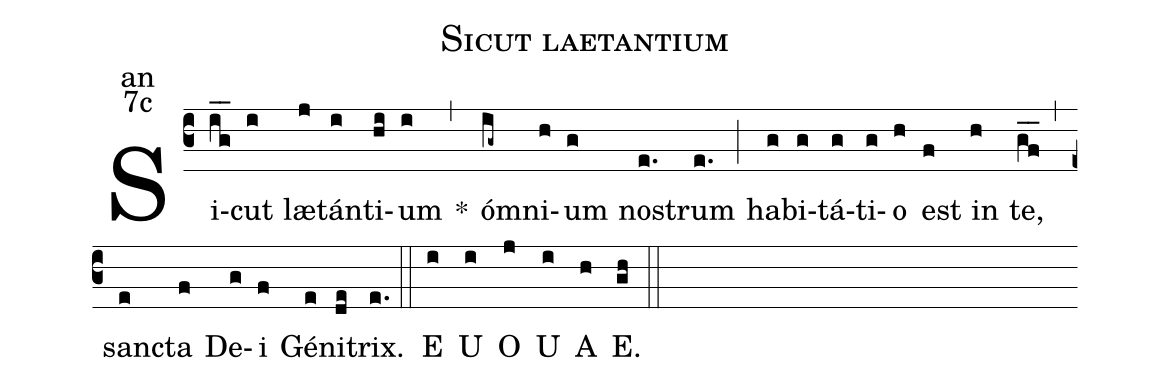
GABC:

name:Sicut laetantium;
office-part:an;
mode:7c;
%%
(c3)Si(ig__)cut(i) læ(j)tán(i)ti(hi)um(i) <sp>*</sp>(,)
óm(ig~)ni(h)um(g) no(e.)strum(e.) (;) ha(g)bi(g)tá(g)ti(g)o(h) est(f) in(h) te,(gf__) (,)
san(e)cta(f) De(g)i(f) Gé(e)ni(de)trix.(e.) (::)
<eu>E(i) U(i) O(j) U(i) A(h) E.(gh) </eu>(::)
